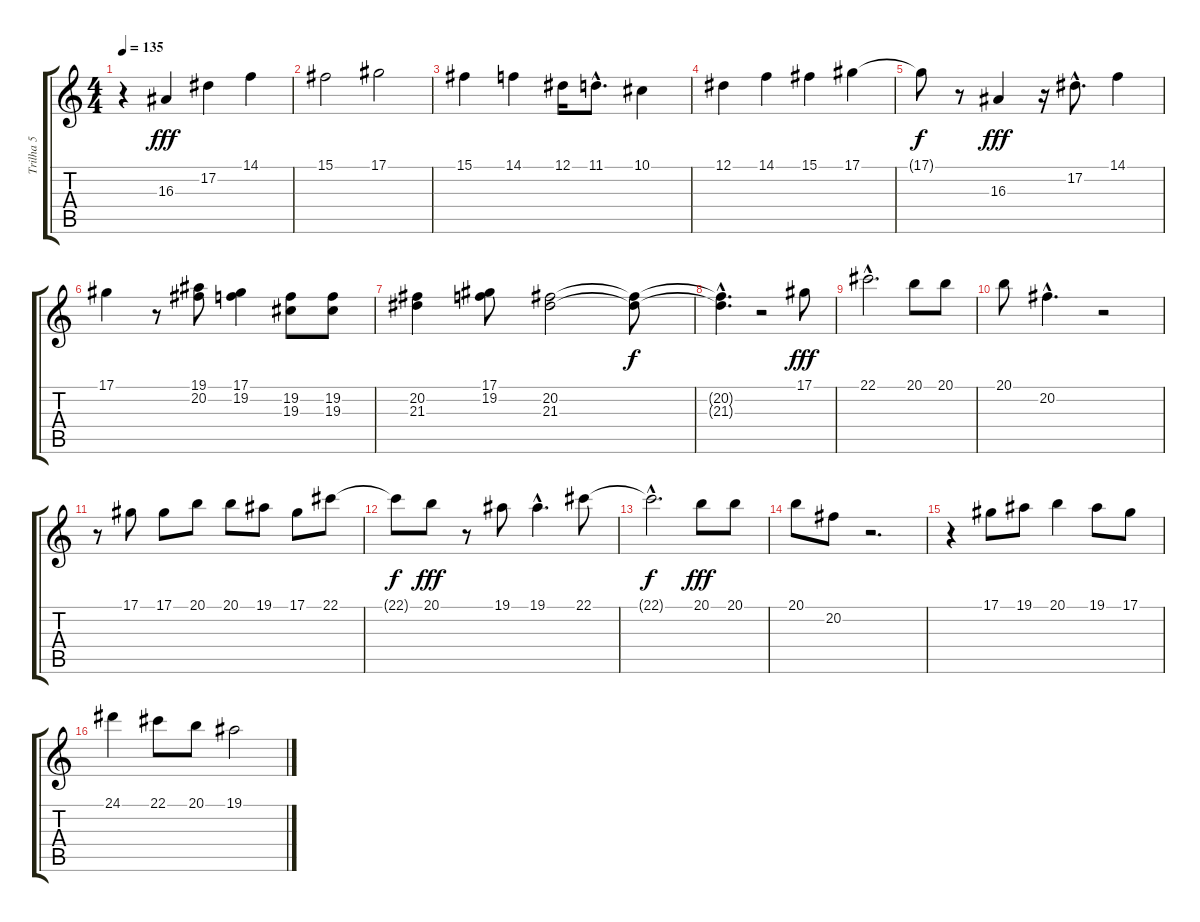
\track ("Trilha 5" "Trilha 5") {instrument synthvoice}
\staff {score tabs}
\tuning (Eb4 Bb3 Gb3 Db3 Ab2 Eb2) {hide}
\ts (4 4)
\tempo 135
\clef g2
\ks c
r.4{dy fff} 16.3.4 17.2.4 14.1.4 |
15.1.2 17.1.2 |
15.1.4 14.1.4 12.1.16 11.1{hac}.8{d} 10.1.4 |
12.1.4 14.1.4 15.1.4 17.1.4 |
17.1{t}.8{dy f} r.8 16.3.4{dy fff} r.16 17.2{hac}.8{d} 14.1.4 |
17.1.4 r.8 (19.1 20.2).8 (17.1 19.2).4 (19.2 19.3).8 (19.2 19.3).8 |
(20.2 21.3).4 (17.1 19.2).8 (20.2 21.3).2 (20.2{t} 21.3{t}).8{dy f} |
(20.2{hac t} 21.3{hac t}).4{d} r.2 17.1.8{dy fff} |
22.1{hac}.2{d} 20.1.8 20.1.8 |
20.1.8 20.2{hac}.4{d} r.2 |
r.8 17.1.8 17.1.8 20.1.8 20.1.8 19.1.8 17.1.8 22.1.8 |
22.1{t}.8{dy f} 20.1.8{dy fff} r.8 19.1.8 19.1{hac}.4{d} 22.1.8 |
22.1{hac t}.2{d dy f} 20.1.8{dy fff} 20.1.8 |
20.1.8 20.2.8 r.2{d} |
r.4 17.1.8 19.1.8 20.1.4 19.1.8 17.1.8 |
24.1.4 22.1.8 20.1.8 19.1.2
